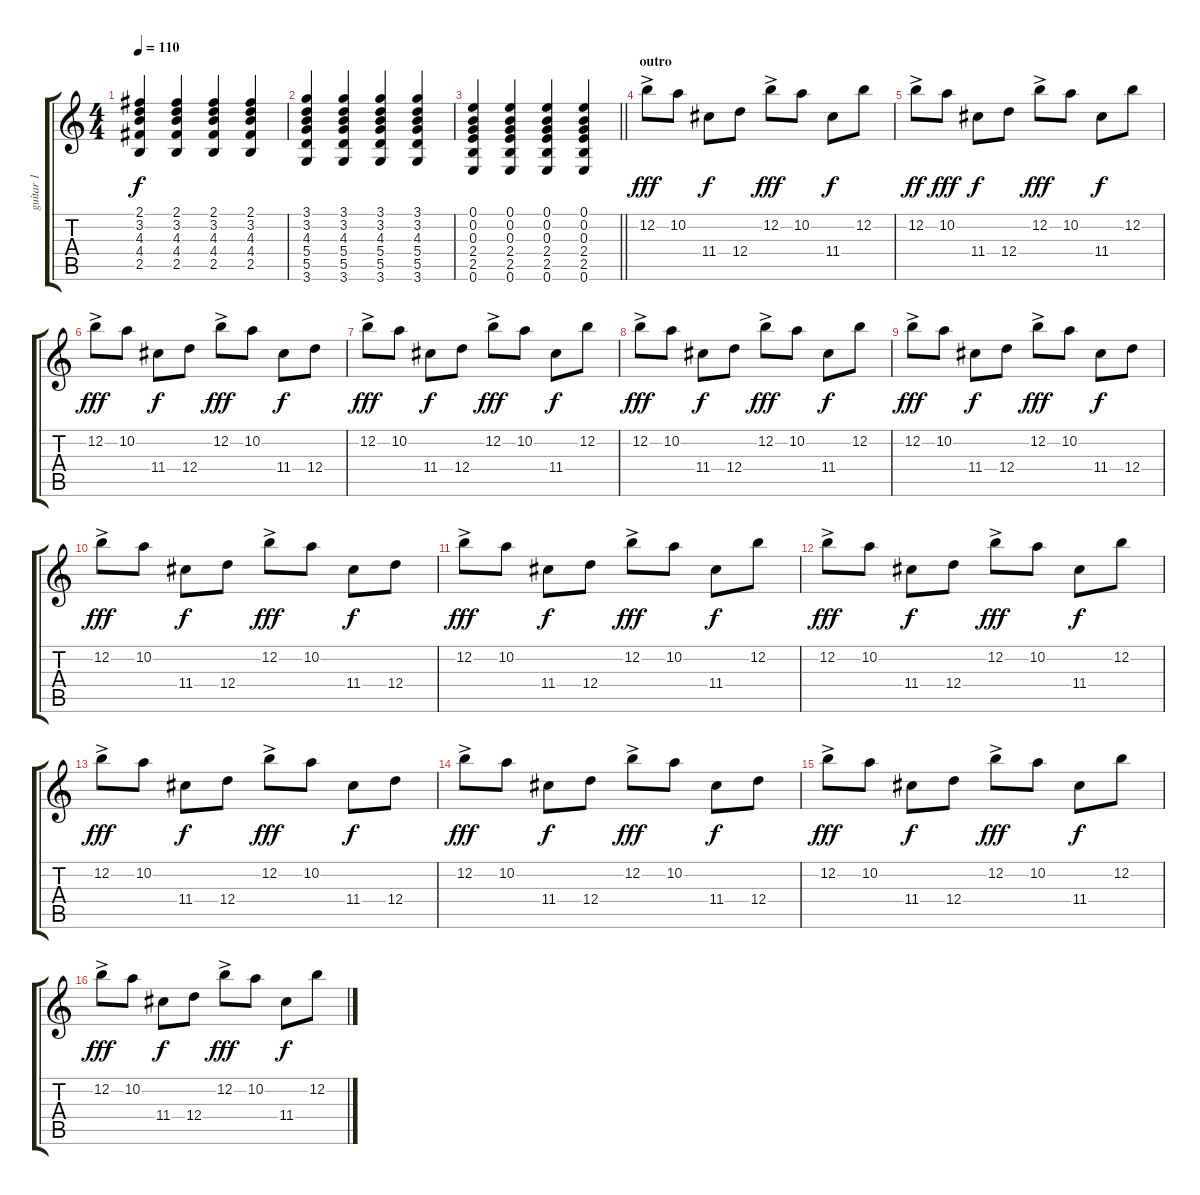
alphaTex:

\track ("guitar 1" "guitar 1") {instrument electricguitarclean}
\staff {score tabs}
\tuning (E4 B3 G3 D3 A2 E2) {hide}
\ts (4 4)
\tempo 110
\clef g2
\ks c
(2.1 3.2 4.3 4.4 2.5).4{dy f} (2.1 3.2 4.3 4.4 2.5).4 (2.1 3.2 4.3 4.4 2.5).4 (2.1 3.2 4.3 4.4 2.5).4 |
(3.1 3.2 4.3 5.4 5.5 3.6).4 (3.1 3.2 4.3 5.4 5.5 3.6).4 (3.1 3.2 4.3 5.4 5.5 3.6).4 (3.1 3.2 4.3 5.4 5.5 3.6).4 |
\barLineRight lightlight
(0.1 0.2 0.3 2.4 2.5 0.6).4 (0.1 0.2 0.3 2.4 2.5 0.6).4 (0.1 0.2 0.3 2.4 2.5 0.6).4 (0.1 0.2 0.3 2.4 2.5 0.6).4 |
\section ("" "outro")
12.2{ac}.8{dy fff volume 7 balance 3 instrument overdrivenguitar} 10.2.8 11.4.8{dy f} 12.4.8 12.2{ac}.8{dy fff} 10.2.8 11.4.8{dy f} 12.2.8 |
12.2{ac}.8{dy ff} 10.2.8{dy fff} 11.4.8{dy f} 12.4.8 12.2{ac}.8{dy fff} 10.2.8 11.4.8{dy f} 12.2.8 |
12.2{ac}.8{dy fff} 10.2.8 11.4.8{dy f} 12.4.8 12.2{ac}.8{dy fff} 10.2.8 11.4.8{dy f} 12.4.8 |
12.2{ac}.8{dy fff} 10.2.8 11.4.8{dy f} 12.4.8 12.2{ac}.8{dy fff} 10.2.8 11.4.8{dy f} 12.2.8 |
12.2{ac}.8{dy fff} 10.2.8 11.4.8{dy f} 12.4.8 12.2{ac}.8{dy fff} 10.2.8 11.4.8{dy f} 12.2.8 |
12.2{ac}.8{dy fff} 10.2.8 11.4.8{dy f} 12.4.8 12.2{ac}.8{dy fff} 10.2.8 11.4.8{dy f} 12.4.8 |
12.2{ac}.8{dy fff} 10.2.8 11.4.8{dy f} 12.4.8 12.2{ac}.8{dy fff} 10.2.8 11.4.8{dy f} 12.4.8 |
12.2{ac}.8{dy fff} 10.2.8 11.4.8{dy f} 12.4.8 12.2{ac}.8{dy fff} 10.2.8 11.4.8{dy f} 12.2.8 |
12.2{ac}.8{dy fff} 10.2.8 11.4.8{dy f} 12.4.8 12.2{ac}.8{dy fff} 10.2.8 11.4.8{dy f} 12.2.8 |
12.2{ac}.8{dy fff} 10.2.8 11.4.8{dy f} 12.4.8 12.2{ac}.8{dy fff} 10.2.8 11.4.8{dy f} 12.4.8 |
12.2{ac}.8{dy fff} 10.2.8 11.4.8{dy f} 12.4.8 12.2{ac}.8{dy fff} 10.2.8 11.4.8{dy f} 12.4.8 |
12.2{ac}.8{dy fff} 10.2.8 11.4.8{dy f} 12.4.8 12.2{ac}.8{dy fff} 10.2.8 11.4.8{dy f} 12.2.8 |
12.2{ac}.8{dy fff} 10.2.8 11.4.8{dy f} 12.4.8 12.2{ac}.8{dy fff} 10.2.8 11.4.8{dy f} 12.2.8
